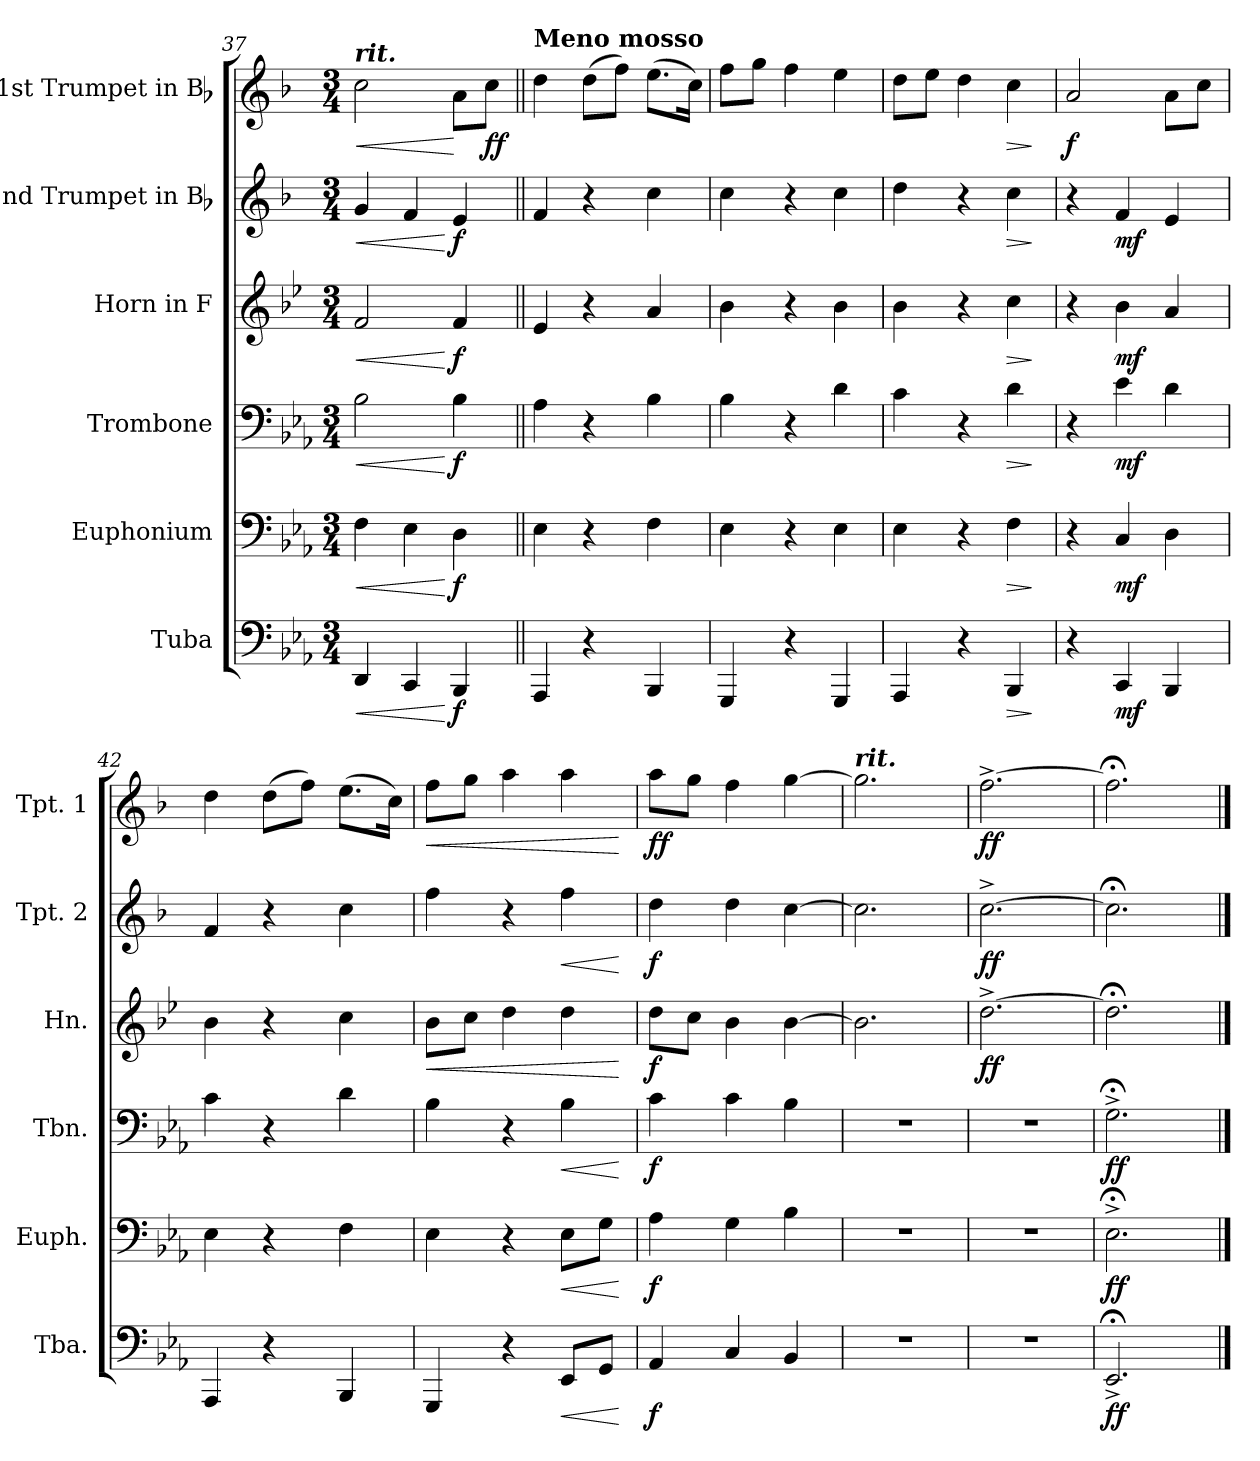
**kern	**dynam	**kern	**dynam	**kern	**dynam	**kern	**dynam	**kern	**dynam	**kern	**dynam
*part6	*part6	*part5	*part5	*part4	*part4	*part3	*part3	*part2	*part2	*part1	*part1
*staff6	*staff6	*staff5	*staff5	*staff4	*staff4	*staff3	*staff3	*staff2	*staff2	*staff1	*staff1
*I"Tuba	*	*I"Euphonium	*	*I"Trombone	*	*I"Horn in F	*	*I"2nd Trumpet in Bb	*	*I"1st Trumpet in Bb	*
*I'Tba.	*	*I'Euph.	*	*I'Tbn.	*	*I'Hn.	*	*I'Tpt. 2	*	*I'Tpt. 1	*
!!LO:LB:g=z
*clefF4	*	*clefF4	*	*clefF4	*	*clefG2	*	*clefG2	*	*clefG2	*
*	*	*	*	*	*	*ITrd4c7	*	*ITrd1c2	*	*ITrd1c2	*
*k[b-e-a-]	*	*k[b-e-a-]	*	*k[b-e-a-]	*	*k[b-e-a-]	*	*k[b-e-a-]	*	*k[b-e-a-]	*
*E-:	*	*E-:	*	*E-:	*	*E-:	*	*E-:	*	*E-:	*
*M3/4	*	*M3/4	*	*M3/4	*	*M3/4	*	*M3/4	*	*M3/4	*
=37	=37	=37	=37	=37	=37	=37	=37	=37	=37	=37	=37
!	!	!	!	!	!	!	!	!	!	!LO:TX:a:Bi:t=rit.	!
!	!LO:HP:b	!	!LO:HP:b	!	!LO:HP:b	!	!LO:HP:b	!	!LO:HP:b	!	!LO:HP:b
4DD/	<	4F\	<	2B-\	<	2B-/	<	4f/	<	2b-\	<
4CC/	.	4E-\	.	.	.	.	.	4e-/	.	.	.
*	*	*	*	*	*	*	*	*	*	*MM60	*
!	!LO:DY:n=1:b	!	!LO:DY:n=1:b	!	!LO:DY:n=1:b	!	!LO:DY:n=1:b	!	!LO:DY:n=1:b	!	!
4BBB-/	[ f	4D\	[ f	4B-\	[ f	4B-/	[ f	4d/	[ f	8g\L	[
!	!	!	!	!	!	!	!	!	!	!	!LO:DY:b
.	.	.	.	.	.	.	.	.	.	8b-\J	ff
=38||	=38||	=38||	=38||	=38||	=38||	=38||	=38||	=38||	=38||	=38||	=38||
!!LO:REH:place=s1:a:B:fs=14:t=E
*	*	*	*	*	*	*	*	*	*	*MM58	*
!	!	!	!	!	!	!	!	!	!	!LO:TX:a:B:t=Meno mosso	!
4AAA-/	.	4E-\	.	4A-\	.	4A-/	.	4e-/	.	4cc\	.
4r	.	4r	.	4r	.	4r	.	4r	.	(8cc\L	.
.	.	.	.	.	.	.	.	.	.	8ee-\J)	.
4BBB-/	.	4F\	.	4B-\	.	4d/	.	4b-\	.	(8.dd\L	.
.	.	.	.	.	.	.	.	.	.	16b-\Jk)	.
=39	=39	=39	=39	=39	=39	=39	=39	=39	=39	=39	=39
4GGG/	.	4E-\	.	4B-\	.	4e-\	.	4b-\	.	8ee-\L	.
.	.	.	.	.	.	.	.	.	.	8ff\J	.
4r	.	4r	.	4r	.	4r	.	4r	.	4ee-\	.
4GGG/	.	4E-\	.	4d\	.	4e-\	.	4b-\	.	4dd\	.
=40	=40	=40	=40	=40	=40	=40	=40	=40	=40	=40	=40
4AAA-/	.	4E-\	.	4c\	.	4e-\	.	4cc\	.	8cc\L	.
.	.	.	.	.	.	.	.	.	.	8dd\J	.
4r	.	4r	.	4r	.	4r	.	4r	.	4cc\	.
!	!LO:HP:b	!	!LO:HP:b	!	!LO:HP:b	!	!LO:HP:b	!	!LO:HP:b	!	!LO:HP:b
4BBB-/	>	4F\	>	4d\	>	4f\	>	4b-\	>	4b-\	>
.	]	.	]	.	]	.	]	.	]	.	]
=41	=41	=41	=41	=41	=41	=41	=41	=41	=41	=41	=41
!	!	!	!	!	!	!	!	!	!	!	!LO:DY:b
4r	.	4r	.	4r	.	4r	.	4r	.	2g/	f
!	!LO:DY:b	!	!LO:DY:b	!	!LO:DY:b	!	!LO:DY:b	!	!LO:DY:b	!	!
4CC/	mf	4C/	mf	4e-\	mf	4e-\	mf	4e-/	mf	.	.
4BBB-/	.	4D\	.	4d\	.	4d/	.	4d/	.	8g\L	.
.	.	.	.	.	.	.	.	.	.	8b-\J	.
=42	=42	=42	=42	=42	=42	=42	=42	=42	=42	=42	=42
4AAA-/	.	4E-\	.	4c\	.	4e-\	.	4e-/	.	4cc\	.
4r	.	4r	.	4r	.	4r	.	4r	.	(8cc\L	.
.	.	.	.	.	.	.	.	.	.	8ee-\J)	.
4BBB-/	.	4F\	.	4d\	.	4f\	.	4b-\	.	(8.dd\L	.
.	.	.	.	.	.	.	.	.	.	16b-\Jk)	.
=43	=43	=43	=43	=43	=43	=43	=43	=43	=43	=43	=43
!	!	!	!	!	!	!	!LO:HP:b	!	!	!	!LO:HP:b
4GGG/	.	4E-\	.	4B-\	.	8e-\L	<	4ee-\	.	8ee-\L	<
.	.	.	.	.	.	8f\J	.	.	.	8ff\J	.
4r	.	4r	.	4r	.	4g\	.	4r	.	4gg\	.
!	!LO:HP:b	!	!LO:HP:b	!	!LO:HP:b	!	!	!	!LO:HP:b	!	!
8EE-/L	<	8E-\L	<	4B-\	<	4g\	.	4ee-\	<	4gg\	.
8GG/J	.	8G\J	.	.	.	.	.	.	.	.	.
.	[	.	[	.	[	.	[	.	[	.	[
!!LO:PB:g=z
=44	=44	=44	=44	=44	=44	=44	=44	=44	=44	=44	=44
!	!LO:DY:b	!	!LO:DY:b	!	!LO:DY:b	!	!LO:DY:b	!	!LO:DY:b	!	!LO:DY:b
4AA-/	f	4A-\	f	4c\	f	8g\L	f	4cc\	f	8gg\L	ff
.	.	.	.	.	.	8f\J	.	.	.	8ff\J	.
4C/	.	4G\	.	4c\	.	4e-\	.	4cc\	.	4ee-\	.
4BB-/	.	4B-\	.	4B-\	.	[4e-\	.	[4b-\	.	[4ff\	.
=45	=45	=45	=45	=45	=45	=45	=45	=45	=45	=45	=45
*	*	*	*	*	*	*	*	*	*	*MM52	*
!	!	!	!	!	!	!	!	!	!	!LO:TX:a:Bi:t=rit.	!
2.r	.	2.r	.	2.r	.	2.e-\]	.	2.b-\]	.	2.ff\]	.
=46	=46	=46	=46	=46	=46	=46	=46	=46	=46	=46	=46
!	!	!	!	!	!	!	!LO:DY:b	!	!LO:DY:b	!	!LO:DY:b
2.r	.	2.r	.	2.r	.	[2.g^\	ff	[2.b-^\	ff	[2.ee-^\	ff
=47	=47	=47	=47	=47	=47	=47	=47	=47	=47	=47	=47
!	!LO:DY:b	!	!LO:DY:b	!	!LO:DY:b	!	!	!	!	!	!
2.EE-;<^/	ff	2.E-;<^\	ff	2.G;<^\	ff	2.g;<\]	.	2.b-;<\]	.	2.ee-;<\]	.
==	==	==	==	==	==	==	==	==	==	==	==
*-	*-	*-	*-	*-	*-	*-	*-	*-	*-	*-	*-
